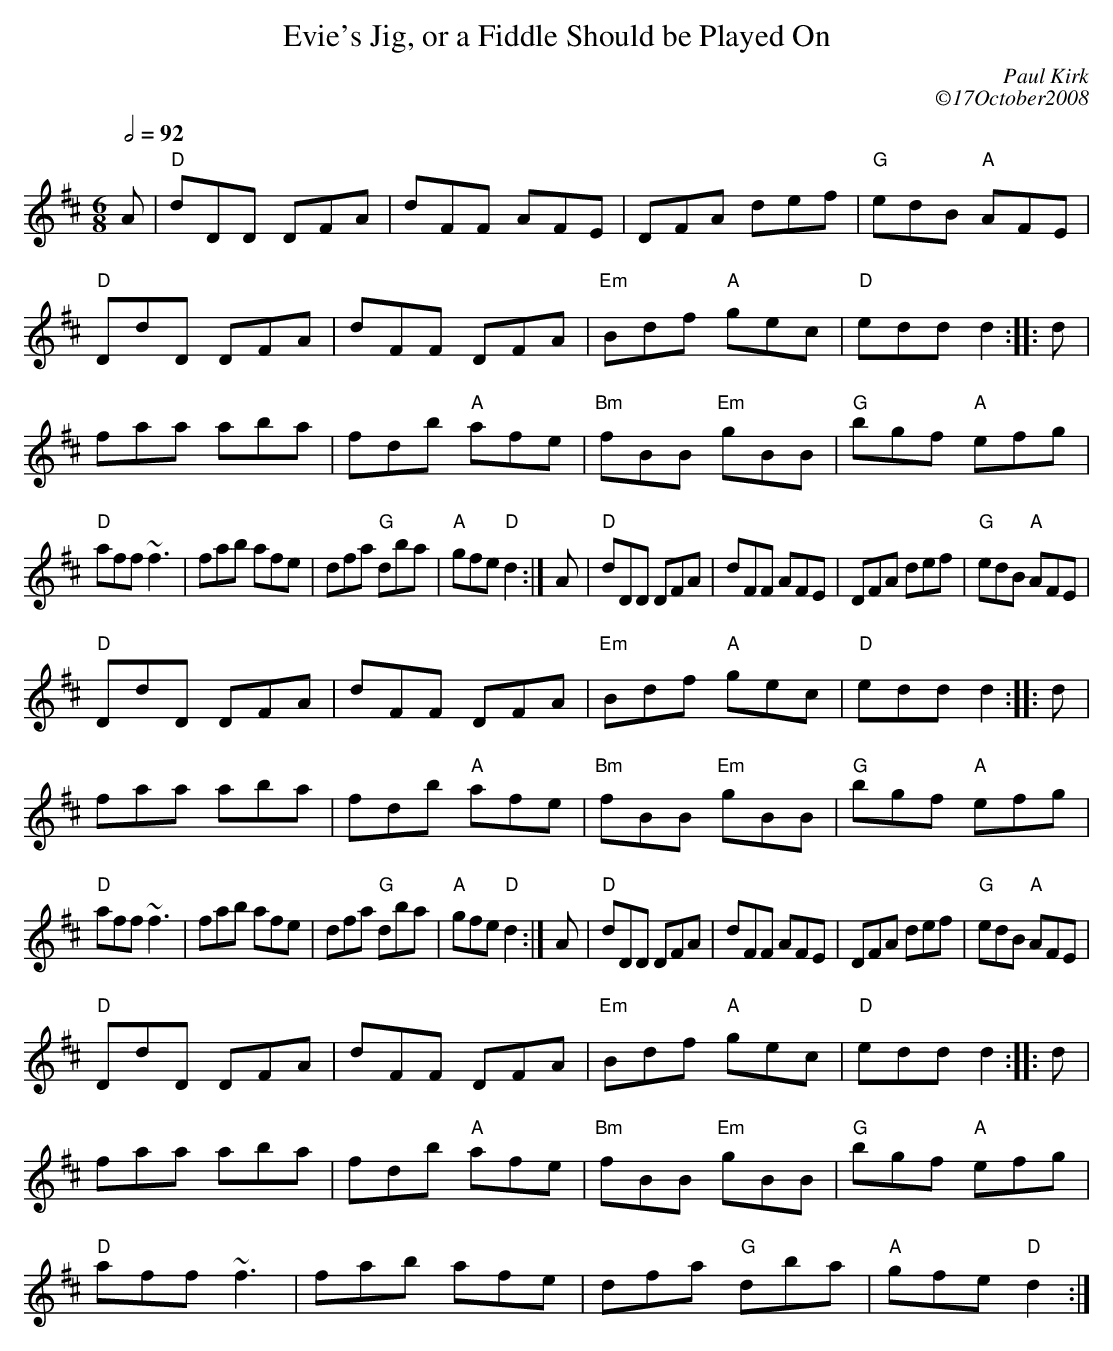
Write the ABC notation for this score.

X:1
T:Evie's Jig, or a Fiddle Should be Played On
C:Paul Kirk
C:©17October2008
M:6/8
L:1/8
Q:1/2=92
K:D
A|"D"dDD DFA|dFF AFE|DFA def|"G"edB "A"AFE|
"D"DdD DFA|dFF DFA|"Em"Bdf "A"gec|"D"edd d2::d|
faa aba|fdb "A"afe|"Bm"fBB "Em"gBB|"G"bgf "A"efg|
"D"aff ~f3|fab afe|dfa "G"dba|"A"gfe "D"d2:|A|"D"dDD DFA|dFF AFE|DFA def|"G"edB "A"AFE|
"D"DdD DFA|dFF DFA|"Em"Bdf "A"gec|"D"edd d2::d|
faa aba|fdb "A"afe|"Bm"fBB "Em"gBB|"G"bgf "A"efg|
"D"aff ~f3|fab afe|dfa "G"dba|"A"gfe "D"d2:|A|"D"dDD DFA|dFF AFE|DFA def|"G"edB "A"AFE|
"D"DdD DFA|dFF DFA|"Em"Bdf "A"gec|"D"edd d2::d|
faa aba|fdb "A"afe|"Bm"fBB "Em"gBB|"G"bgf "A"efg|
"D"aff ~f3|fab afe|dfa "G"dba|"A"gfe "D"d2:|]
